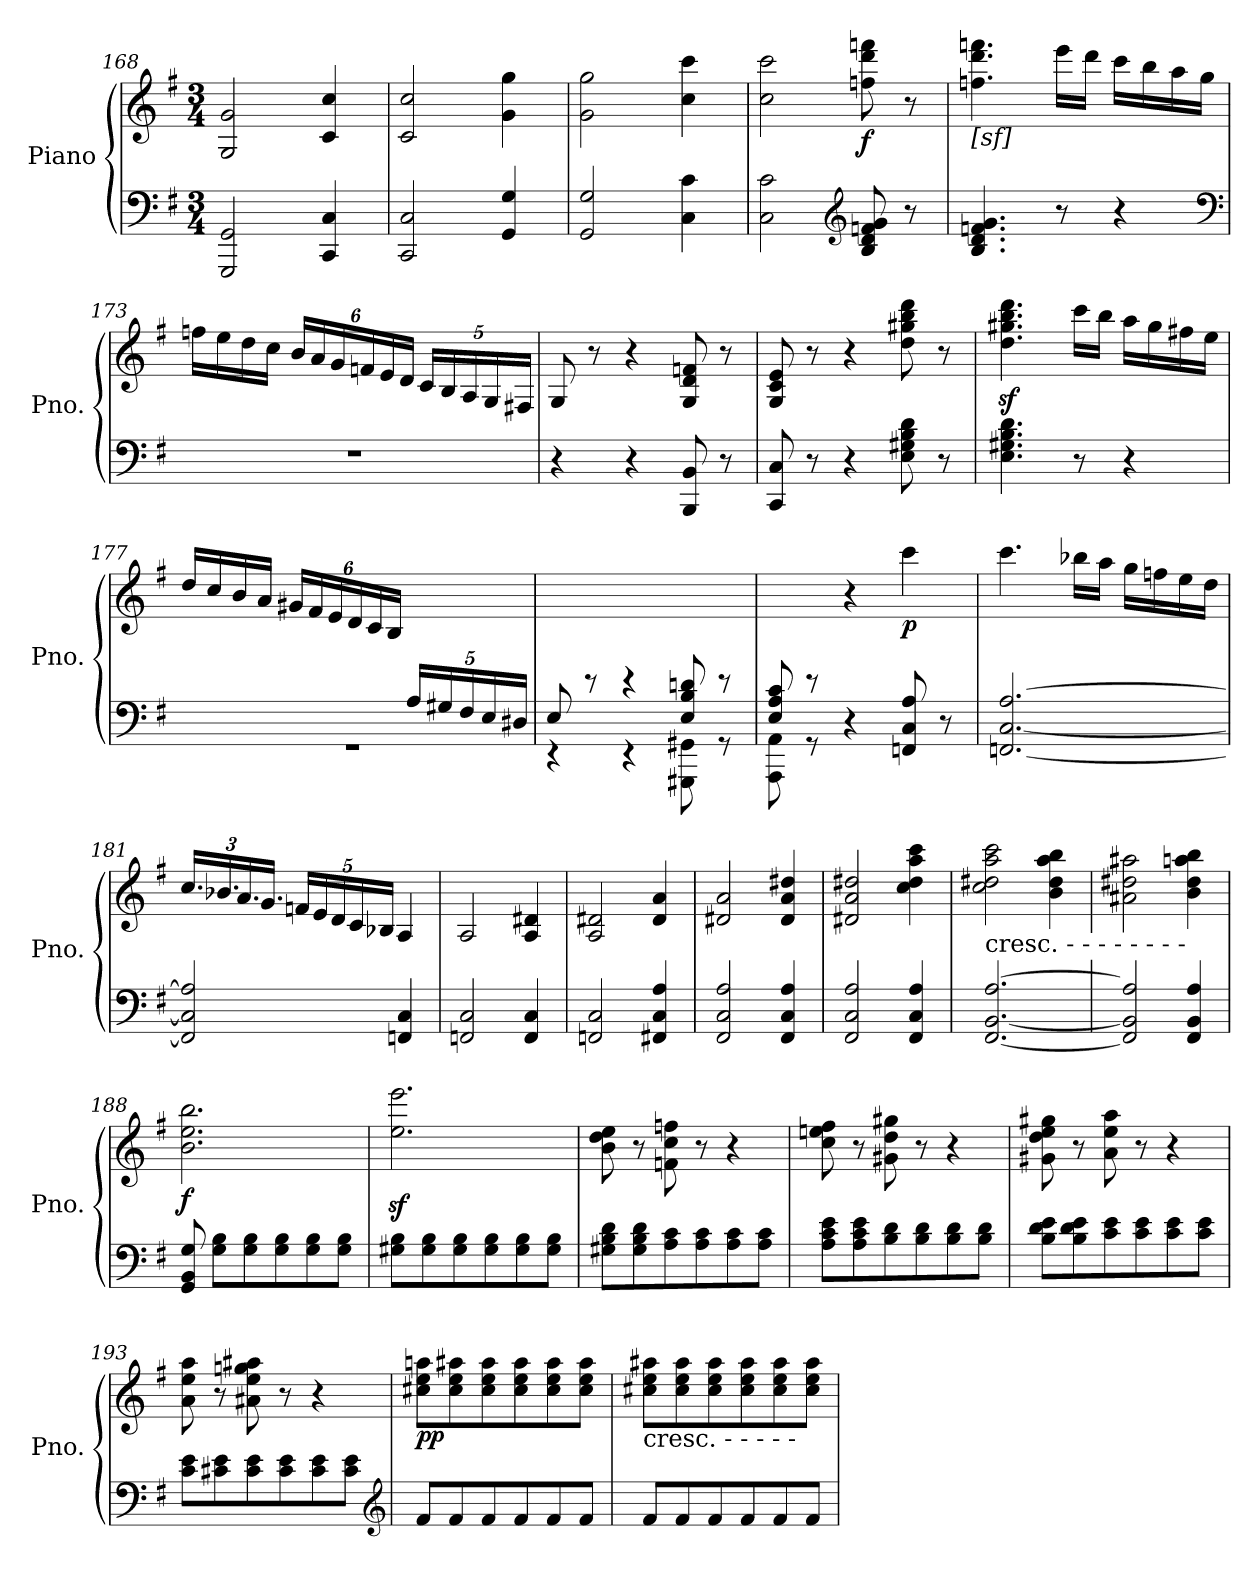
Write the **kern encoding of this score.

**kern	**kern	**dynam
*part1	*part1	*part1
*staff2	*staff1	*staff1/2
*I"Piano	*	*
*I'Pno.	*	*
*clefF4	*clefG2	*
*k[f#]	*k[f#]	*
*G:	*G:	*
*M3/4	*M3/4	*
=168	=168	=168
2GGG/ 2GG/	2G/ 2g/	.
4CC/ 4C/	4c/ 4cc/	.
!!LO:PB:g=z
=169	=169	=169
2CC/ 2C/	2c/ 2cc/	.
4GG/ 4G/	4g\ 4gg\	.
=170	=170	=170
2GG/ 2G/	2g\ 2gg\	.
4C\ 4c\	4cc\ 4ccc\	.
!!LO:PB:g=z
=171	=171	=171
2C\ 2c\	2cc\ 2ccc\	.
*clefG2	*	*
!	!	!LO:DY:b
8B/ 8d/ 8fn/ 8g/	8ffn\ 8ddd\ 8fffn\	f
8r	8r	.
=172	=172	=172
!	!LO:TX:b:t=[sf]	!
4.B/ 4.d/ 4.fn/ 4.g/	4.ffn\ 4.ddd\ 4.fffn\	.
8r	16eee\LL	.
.	16ddd\JJ	.
4r	16ccc\LL	.
.	16bb\	.
.	16aa\	.
.	16gg\JJ	.
*clefF4	*	*
=173	=173	=173
2.r	16ffn\LL	.
.	16ee\	.
.	16dd\	.
.	16cc\JJ	.
*	*Xbrackettup	*
.	24b/LL	.
.	24a/	.
.	24g/	.
.	24fn/	.
.	24e/	.
.	24d/JJ	.
.	20c/LL	.
.	20B/	.
.	20A/	.
.	20G/	.
.	20F#X/JJ	.
=174	=174	=174
4r	8G/	.
.	8r	.
4r	4r	.
8BBB/ 8BB/	8G/ 8d/ 8fn/	.
8r	8r	.
!!LO:LB:g=z
=175	=175	=175
8CC/ 8C/	8G/ 8c/ 8e/	.
8r	8r	.
4r	4r	.
8E\ 8G#X\ 8B\ 8d\	8dd\ 8gg#X\ 8bb\ 8ddd\	.
8r	8r	.
=176	=176	=176
4.E\ 4.G#X\ 4.B\ 4.d\	4.dd\z< 4.gg#X\z< 4.bb\z< 4.ddd\z<	.
8r	16ccc\LL	.
.	16bb\JJ	.
4r	16aa\LL	.
.	16gg#\	.
.	16ff#X\	.
.	16ee\JJ	.
=177	=177	=177
*^	*	*
2ryy	2.r	16dd/LL	.
.	.	16cc/	.
.	.	16b/	.
.	.	16a/JJ	.
.	.	24g#X/LL	.
.	.	24f#/	.
.	.	24e/	.
.	.	24d/	.
.	.	24c/	.
.	.	24B/JJ	.
*Xbrackettup	*	*	*
20A/LL	.	4ryy	.
20G#X/	.	.	.
20F#/	.	.	.
20E/	.	.	.
20D#X/JJ	.	.	.
=178	=178	=178	=178
8E/	4rEE	8ryy	.
4.ryy	.	8rGG	.
.	4rEE	4rGG	.
8E/ 8B/ 8dn/	8GGG#X\ 8GG#X\	8ryy	.
8ryy	8rGG	8rGG	.
!!LO:LB:g=z
=179	=179	=179	=179
8E/ 8A/ 8c/	8AAA\ 8AA\	8ryy	.
2ryy	8rGG	8rGG	.
.	4r	4r	.
!	!	!	!LO:DY:b
.	8FFn/ 8C/ 8A/	4ccc\	p
8ryy	8r	.	.
*v	*v	*	*
=180	=180	=180
[2.FFn/ [2.C/ [2.A/	4.ccc\	.
.	16bb-X\LL	.
.	16aa\JJ	.
.	16gg\LL	.
.	16ffn\	.
.	16ee\	.
.	16dd\JJ	.
=181	=181	=181
2FF/] 2C/] 2A/]	24.cc/LL	.
.	24.b-X/	.
.	24.a/	.
.	24.g/JJ	.
.	20fn/LL	.
.	20e/	.
.	20d/	.
.	20c/	.
.	20B-X/JJ	.
4FFn/ 4C/	4A/	.
=182	=182	=182
2FFn/ 2C/	2A/	.
4FF/ 4C/	4A/ 4d#X/	.
=183	=183	=183
2FFn/ 2C/	2A/ 2d#X/	.
4FF#X/ 4C/ 4A/	4d#/ 4a/	.
!!LO:PB:g=z
=184	=184	=184
2FF#/ 2C/ 2A/	2d#X/ 2a/	.
4FF#/ 4C/ 4A/	4d#/ 4a/ 4dd#X/	.
!!LO:PB:g=z
=185	=185	=185
2FF#/ 2C/ 2A/	2d#X/ 2a/ 2dd#X/	.
4FF#/ 4C/ 4A/	4cc\ 4dd#\ 4aa\ 4ccc\	.
=186	=186	=186
!	!LO:TX:b:t=cresc.  -  -  -  -  -  -  -  -	!
[2.FF#/ [2.BB/ [2.A/	2cc\ 2dd#X\ 2aa\ 2ccc\	.
.	4b\ 4dd#\ 4aa\ 4bb\	.
=187	=187	=187
2FF#/] 2BB/] 2A/]	2a#X\ 2dd#X\ 2aa#X\	.
4FF#/ 4BB/ 4A/	4b\ 4dd#\ 4aan\ 4bb\	.
=188	=188	=188
!	!	!LO:DY:b
8GG/ 8BB/ 8G/	2.b\ 2.ee\ 2.bb\	f
8G\ 8B\L	.	.
8G\ 8B\	.	.
8G\ 8B\	.	.
8G\ 8B\	.	.
8G\ 8B\J	.	.
=189	=189	=189
8G#X\ 8B\L	2.ee\z< 2.eee\z<	.
8G#\ 8B\	.	.
8G#\ 8B\	.	.
8G#\ 8B\	.	.
8G#\ 8B\	.	.
8G#\ 8B\J	.	.
=190	=190	=190
8G#X\ 8B\ 8d\L	8b\ 8dd\ 8ee\	.
8G#\ 8B\ 8d\	8r	.
8A\ 8c\	8fn\ 8cc\ 8ffn\	.
8A\ 8c\	8r	.
8A\ 8c\	4r	.
8A\ 8c\J	.	.
!!LO:PB:g=z
=191	=191	=191
8A\ 8c\ 8e\L	8cc\ 8een\ 8ff#\	.
8A\ 8c\ 8e\	8r	.
8B\ 8d\	8g#X\ 8dd\ 8gg#X\	.
8B\ 8d\	8r	.
8B\ 8d\	4r	.
8B\ 8d\J	.	.
=192	=192	=192
8B\ 8d\ 8e\L	8g#X\ 8dd\ 8ee\ 8gg#X\	.
8B\ 8d\ 8e\	8r	.
8c\ 8e\	8a\ 8ee\ 8aa\	.
8c\ 8e\	8r	.
8c\ 8e\	4r	.
8c\ 8e\J	.	.
=193	=193	=193
8c\ 8e\L	8a\ 8ee\ 8aa\	.
8c#X\ 8e\	8r	.
8c#\ 8e\	8a#X\ 8ee\ 8ggn\ 8aa#X\	.
8c#\ 8e\	8r	.
8c#\ 8e\	4r	.
8c#\ 8e\J	.	.
*clefG2	*	*
=194	=194	=194
!	!	!LO:DY:b
8f#/L	8cc#X\ 8ee\ 8aan\L	pp
8f#/	8cc#\ 8ee\ 8aa#X\	.
8f#/	8cc#\ 8ee\ 8aa#\	.
8f#/	8cc#\ 8ee\ 8aa#\	.
8f#/	8cc#\ 8ee\ 8aa#\	.
8f#/J	8cc#\ 8ee\ 8aa#\J	.
=195	=195	=195
!	!LO:TX:b:t=cresc.  -  -  -  -  -	!
8f#/L	8cc#X\ 8ee\ 8aa#X\L	.
8f#/	8cc#\ 8ee\ 8aa#\	.
8f#/	8cc#\ 8ee\ 8aa#\	.
8f#/	8cc#\ 8ee\ 8aa#\	.
8f#/	8cc#\ 8ee\ 8aa#\	.
8f#/J	8cc#\ 8ee\ 8aa#\J	.
=	=	=
*-	*-	*-
